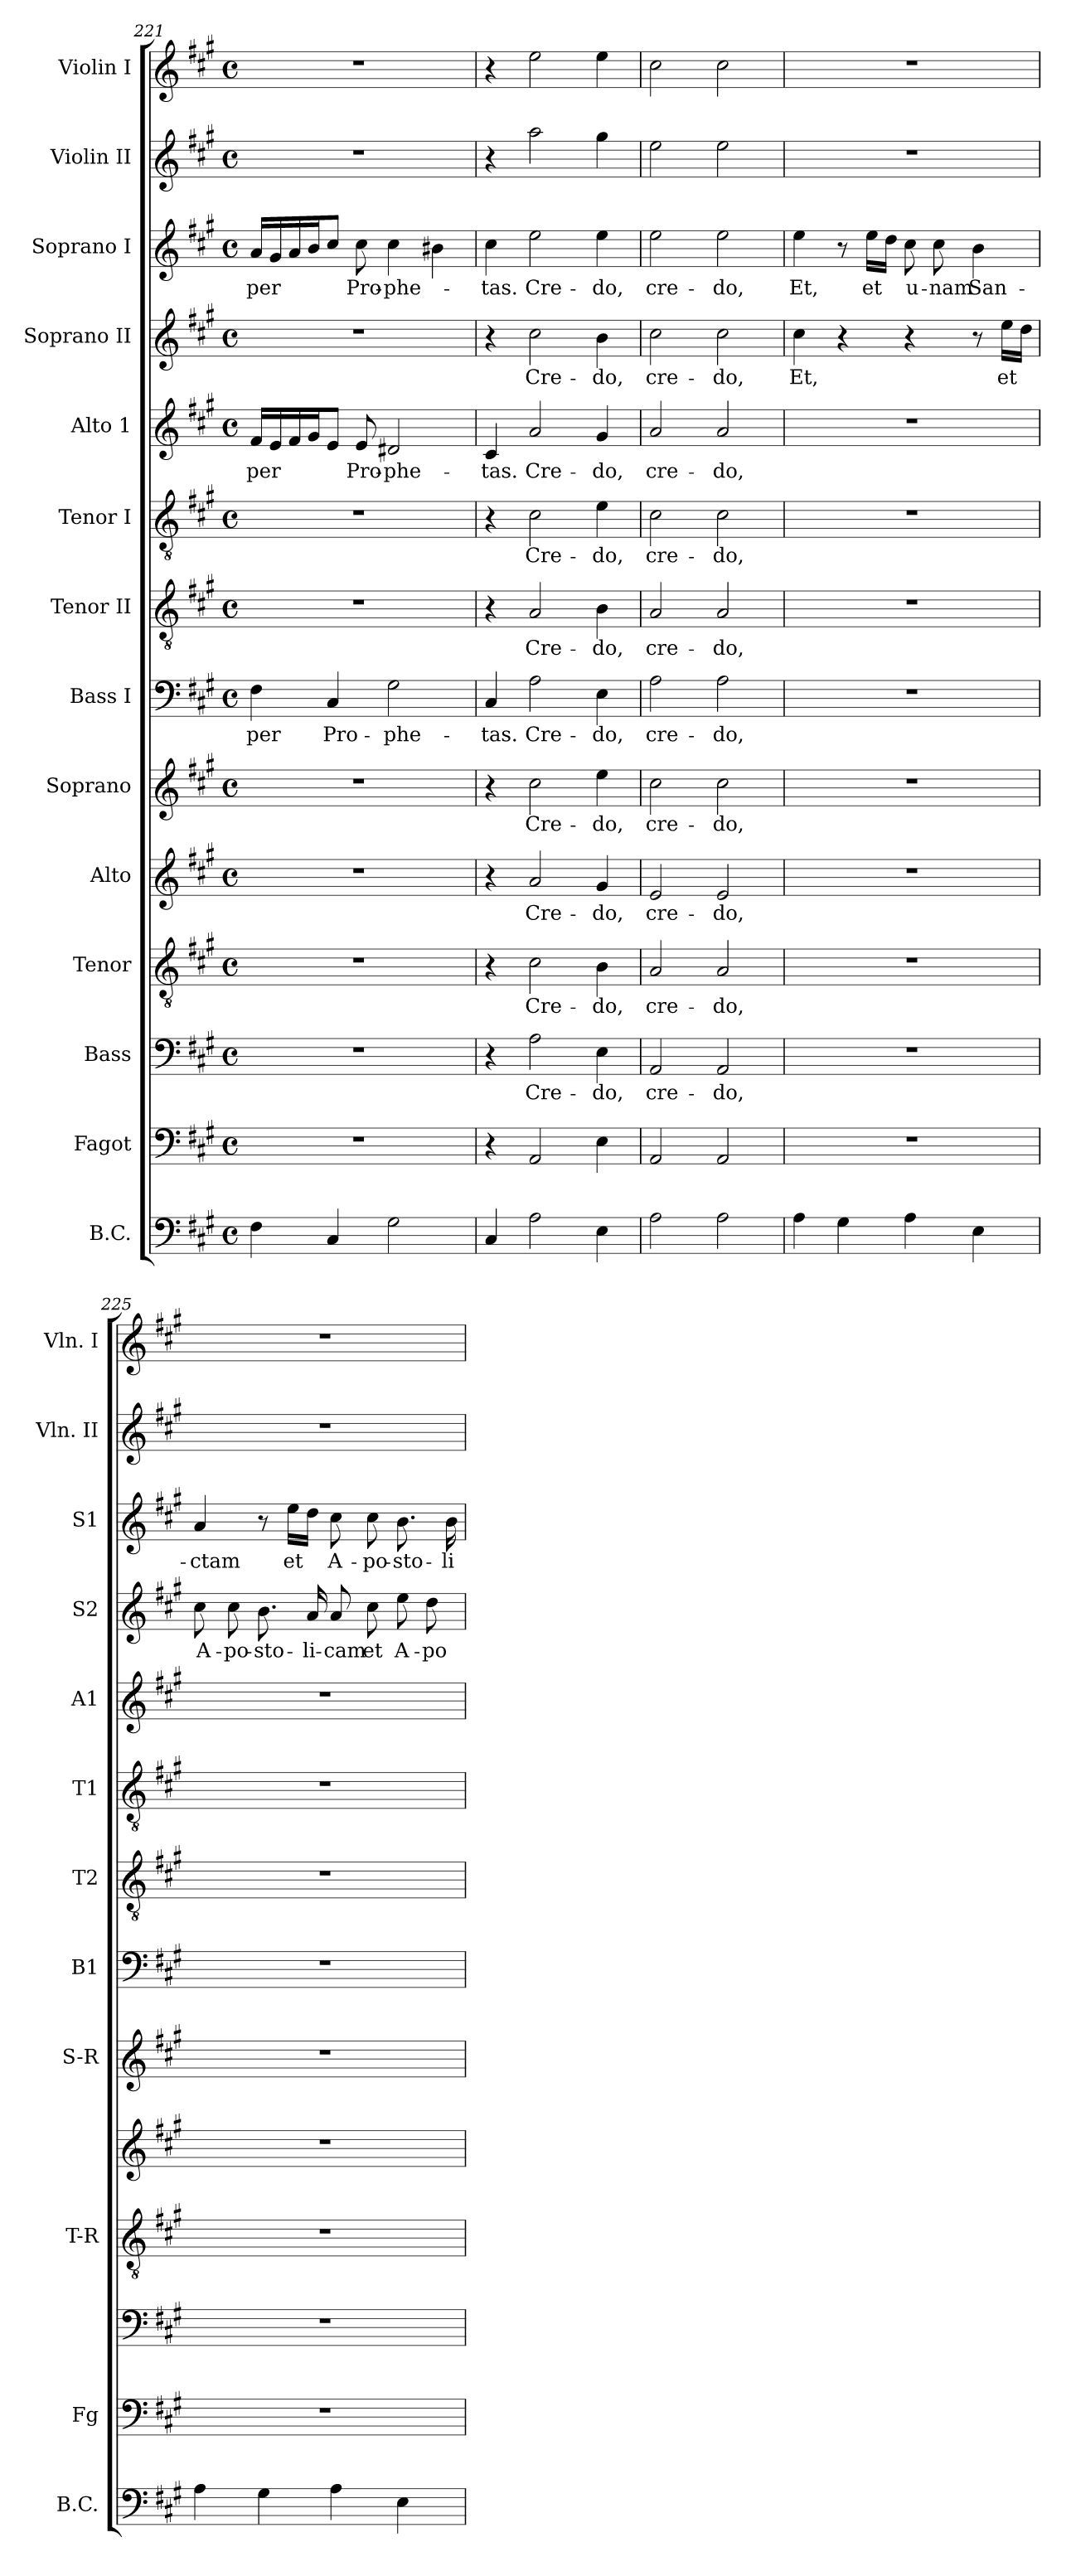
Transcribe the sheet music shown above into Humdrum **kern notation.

**kern	**kern	**kern	**text	**kern	**text	**kern	**text	**kern	**text	**kern	**text	**kern	**text	**kern	**text	**kern	**text	**kern	**text	**kern	**text	**kern	**kern
*part14	*part13	*part12	*part12	*part11	*part11	*part10	*part10	*part9	*part9	*part8	*part8	*part7	*part7	*part6	*part6	*part5	*part5	*part4	*part4	*part3	*part3	*part2	*part1
*staff14	*staff13	*staff12	*staff12	*staff11	*staff11	*staff10	*staff10	*staff9	*staff9	*staff8	*staff8	*staff7	*staff7	*staff6	*staff6	*staff5	*staff5	*staff4	*staff4	*staff3	*staff3	*staff2	*staff1
*I"B.C.	*I"Fagot	*I"Bass	*	*I"Tenor	*	*I"Alto	*	*I"Soprano	*	*I"Bass I	*	*I"Tenor II	*	*I"Tenor I	*	*I"Alto 1	*	*I"Soprano II	*	*I"Soprano I	*	*I"Violin II	*I"Violin I
*I'B.C.	*I'Fg	*	*	*I'T-R	*	*	*	*I'S-R	*	*I'B1	*	*I'T2	*	*I'T1	*	*I'A1	*	*I'S2	*	*I'S1	*	*I'Vln. II	*I'Vln. I
*clefF4	*clefF4	*clefF4	*	*clefGv2	*	*clefG2	*	*clefG2	*	*clefF4	*	*clefGv2	*	*clefGv2	*	*clefG2	*	*clefG2	*	*clefG2	*	*clefG2	*clefG2
*k[f#c#g#]	*k[f#c#g#]	*k[f#c#g#]	*	*k[f#c#g#]	*	*k[f#c#g#]	*	*k[f#c#g#]	*	*k[f#c#g#]	*	*k[f#c#g#]	*	*k[f#c#g#]	*	*k[f#c#g#]	*	*k[f#c#g#]	*	*k[f#c#g#]	*	*k[f#c#g#]	*k[f#c#g#]
*A:	*A:	*A:	*	*A:	*	*A:	*	*A:	*	*A:	*	*A:	*	*A:	*	*A:	*	*A:	*	*A:	*	*A:	*A:
*M4/4	*M4/4	*M4/4	*	*M4/4	*	*M4/4	*	*M4/4	*	*M4/4	*	*M4/4	*	*M4/4	*	*M4/4	*	*M4/4	*	*M4/4	*	*M4/4	*M4/4
*met(c)	*met(c)	*met(c)	*	*met(c)	*	*met(c)	*	*met(c)	*	*met(c)	*	*met(c)	*	*met(c)	*	*met(c)	*	*met(c)	*	*met(c)	*	*met(c)	*met(c)
=221	=221	=221	=221	=221	=221	=221	=221	=221	=221	=221	=221	=221	=221	=221	=221	=221	=221	=221	=221	=221	=221	=221	=221
!	!	!	!	!	!	!	!	!	!	!	!LO:LY:b	!	!	!	!	!	!LO:LY:b	!	!	!	!LO:LY:b	!	!
4F#\	1r	1r	.	1r	.	1r	.	1r	.	4F#\	per	1r	.	1r	.	16f#/LL	per	1r	.	16a/LL	per	1r	1r
.	.	.	.	.	.	.	.	.	.	.	.	.	.	.	.	16e/	.	.	.	16g#/	.	.	.
.	.	.	.	.	.	.	.	.	.	.	.	.	.	.	.	16f#/	.	.	.	16a/	.	.	.
.	.	.	.	.	.	.	.	.	.	.	.	.	.	.	.	16g#/J	.	.	.	16b/J	.	.	.
!	!	!	!	!	!	!	!	!	!	!	!LO:LY:b	!	!	!	!	!	!	!	!	!	!	!	!
4C#/	.	.	.	.	.	.	.	.	.	4C#/	Pro-	.	.	.	.	8e/J	.	.	.	8cc#/J	.	.	.
!	!	!	!	!	!	!	!	!	!	!	!	!	!	!	!	!	!LO:LY:b	!	!	!	!LO:LY:b	!	!
.	.	.	.	.	.	.	.	.	.	.	.	.	.	.	.	8e/	Pro-	.	.	8cc#\	Pro-	.	.
!	!	!	!	!	!	!	!	!	!	!	!LO:LY:b	!	!	!	!	!	!LO:LY:b	!	!	!	!LO:LY:b	!	!
2G#\	.	.	.	.	.	.	.	.	.	2G#\	-phe-	.	.	.	.	2d#X/	-phe-	.	.	4cc#\	-phe-	.	.
.	.	.	.	.	.	.	.	.	.	.	.	.	.	.	.	.	.	.	.	4b#X\	.	.	.
=222	=222	=222	=222	=222	=222	=222	=222	=222	=222	=222	=222	=222	=222	=222	=222	=222	=222	=222	=222	=222	=222	=222	=222
!	!	!	!	!	!	!	!	!	!	!	!LO:LY:b	!	!	!	!	!	!LO:LY:b	!	!	!	!LO:LY:b	!	!
4C#/	4r	4r	.	4r	.	4r	.	4r	.	4C#/	-tas.	4r	.	4r	.	4c#/	-tas.	4r	.	4cc#\	-tas.	4r	4r
!	!	!	!LO:LY:b	!	!LO:LY:b	!	!LO:LY:b	!	!LO:LY:b	!	!LO:LY:b	!	!LO:LY:b	!	!LO:LY:b	!	!LO:LY:b	!	!LO:LY:b	!	!LO:LY:b	!	!
2A\	2AA/	2A\	Cre-	2c#\	Cre-	2a/	Cre-	2cc#\	Cre-	2A\	Cre-	2A/	Cre-	2c#\	Cre-	2a/	Cre-	2cc#\	Cre-	2ee\	Cre-	2aa\	2ee\
!	!	!	!LO:LY:b	!	!LO:LY:b	!	!LO:LY:b	!	!LO:LY:b	!	!LO:LY:b	!	!LO:LY:b	!	!LO:LY:b	!	!LO:LY:b	!	!LO:LY:b	!	!LO:LY:b	!	!
4E\	4E\	4E\	-do,	4B\	-do,	4g#/	-do,	4ee\	-do,	4E\	-do,	4B\	-do,	4e\	-do,	4g#/	-do,	4b\	-do,	4ee\	-do,	4gg#\	4ee\
=223	=223	=223	=223	=223	=223	=223	=223	=223	=223	=223	=223	=223	=223	=223	=223	=223	=223	=223	=223	=223	=223	=223	=223
!	!	!	!LO:LY:b	!	!LO:LY:b	!	!LO:LY:b	!	!LO:LY:b	!	!LO:LY:b	!	!LO:LY:b	!	!LO:LY:b	!	!LO:LY:b	!	!LO:LY:b	!	!LO:LY:b	!	!
2A\	2AA/	2AA/	cre-	2A/	cre-	2e/	cre-	2cc#\	cre-	2A\	cre-	2A/	cre-	2c#\	cre-	2a/	cre-	2cc#\	cre-	2ee\	cre-	2ee\	2cc#\
!	!	!	!LO:LY:b	!	!LO:LY:b	!	!LO:LY:b	!	!LO:LY:b	!	!LO:LY:b	!	!LO:LY:b	!	!LO:LY:b	!	!LO:LY:b	!	!LO:LY:b	!	!LO:LY:b	!	!
2A\	2AA/	2AA/	-do,	2A/	-do,	2e/	-do,	2cc#\	-do,	2A\	-do,	2A/	-do,	2c#\	-do,	2a/	-do,	2cc#\	-do,	2ee\	-do,	2ee\	2cc#\
!!LO:PB:g=z
=224	=224	=224	=224	=224	=224	=224	=224	=224	=224	=224	=224	=224	=224	=224	=224	=224	=224	=224	=224	=224	=224	=224	=224
!	!	!	!	!	!	!	!	!	!	!	!	!	!	!	!	!	!	!	!LO:LY:b	!	!LO:LY:b	!	!
4A\	1r	1r	.	1r	.	1r	.	1r	.	1r	.	1r	.	1r	.	1r	.	4cc#\	Et,	4ee\	Et,	1r	1r
4G#\	.	.	.	.	.	.	.	.	.	.	.	.	.	.	.	.	.	4r	.	8r	.	.	.
!	!	!	!	!	!	!	!	!	!	!	!	!	!	!	!	!	!	!	!	!	!LO:LY:b	!	!
.	.	.	.	.	.	.	.	.	.	.	.	.	.	.	.	.	.	.	.	16ee\LL	et	.	.
.	.	.	.	.	.	.	.	.	.	.	.	.	.	.	.	.	.	.	.	16dd\JJ	.	.	.
!	!	!	!	!	!	!	!	!	!	!	!	!	!	!	!	!	!	!	!	!	!LO:LY:b	!	!
4A\	.	.	.	.	.	.	.	.	.	.	.	.	.	.	.	.	.	4r	.	8cc#\	u-	.	.
!	!	!	!	!	!	!	!	!	!	!	!	!	!	!	!	!	!	!	!	!	!LO:LY:b	!	!
.	.	.	.	.	.	.	.	.	.	.	.	.	.	.	.	.	.	.	.	8cc#\	-nam	.	.
!	!	!	!	!	!	!	!	!	!	!	!	!	!	!	!	!	!	!	!	!	!LO:LY:b	!	!
4E\	.	.	.	.	.	.	.	.	.	.	.	.	.	.	.	.	.	8r	.	4b\	San-	.	.
!	!	!	!	!	!	!	!	!	!	!	!	!	!	!	!	!	!	!	!LO:LY:b	!	!	!	!
.	.	.	.	.	.	.	.	.	.	.	.	.	.	.	.	.	.	16ee\LL	et	.	.	.	.
.	.	.	.	.	.	.	.	.	.	.	.	.	.	.	.	.	.	16dd\JJ	.	.	.	.	.
=225	=225	=225	=225	=225	=225	=225	=225	=225	=225	=225	=225	=225	=225	=225	=225	=225	=225	=225	=225	=225	=225	=225	=225
!	!	!	!	!	!	!	!	!	!	!	!	!	!	!	!	!	!	!	!LO:LY:b	!	!LO:LY:b	!	!
4A\	1r	1r	.	1r	.	1r	.	1r	.	1r	.	1r	.	1r	.	1r	.	8cc#\	A-	4a/	-ctam	1r	1r
!	!	!	!	!	!	!	!	!	!	!	!	!	!	!	!	!	!	!	!LO:LY:b	!	!	!	!
.	.	.	.	.	.	.	.	.	.	.	.	.	.	.	.	.	.	8cc#\	-po-	.	.	.	.
!	!	!	!	!	!	!	!	!	!	!	!	!	!	!	!	!	!	!	!LO:LY:b	!	!	!	!
4G#\	.	.	.	.	.	.	.	.	.	.	.	.	.	.	.	.	.	8.b\	-sto-	8r	.	.	.
!	!	!	!	!	!	!	!	!	!	!	!	!	!	!	!	!	!	!	!	!	!LO:LY:b	!	!
.	.	.	.	.	.	.	.	.	.	.	.	.	.	.	.	.	.	.	.	16ee\LL	et	.	.
!	!	!	!	!	!	!	!	!	!	!	!	!	!	!	!	!	!	!	!LO:LY:b	!	!	!	!
.	.	.	.	.	.	.	.	.	.	.	.	.	.	.	.	.	.	16a/	-li-	16dd\JJ	.	.	.
!	!	!	!	!	!	!	!	!	!	!	!	!	!	!	!	!	!	!	!LO:LY:b	!	!LO:LY:b	!	!
4A\	.	.	.	.	.	.	.	.	.	.	.	.	.	.	.	.	.	8a/	-cam	8cc#\	A-	.	.
!	!	!	!	!	!	!	!	!	!	!	!	!	!	!	!	!	!	!	!LO:LY:b	!	!LO:LY:b	!	!
.	.	.	.	.	.	.	.	.	.	.	.	.	.	.	.	.	.	8cc#\	et	8cc#\	-po-	.	.
!	!	!	!	!	!	!	!	!	!	!	!	!	!	!	!	!	!	!	!LO:LY:b	!	!LO:LY:b	!	!
4E\	.	.	.	.	.	.	.	.	.	.	.	.	.	.	.	.	.	8ee\	A-	8.b\	-sto-	.	.
!	!	!	!	!	!	!	!	!	!	!	!	!	!	!	!	!	!	!	!LO:LY:b	!	!	!	!
.	.	.	.	.	.	.	.	.	.	.	.	.	.	.	.	.	.	8dd\	-po-	.	.	.	.
!	!	!	!	!	!	!	!	!	!	!	!	!	!	!	!	!	!	!	!	!	!LO:LY:b	!	!
.	.	.	.	.	.	.	.	.	.	.	.	.	.	.	.	.	.	.	.	16b\	-li-	.	.
=	=	=	=	=	=	=	=	=	=	=	=	=	=	=	=	=	=	=	=	=	=	=	=
*-	*-	*-	*-	*-	*-	*-	*-	*-	*-	*-	*-	*-	*-	*-	*-	*-	*-	*-	*-	*-	*-	*-	*-
